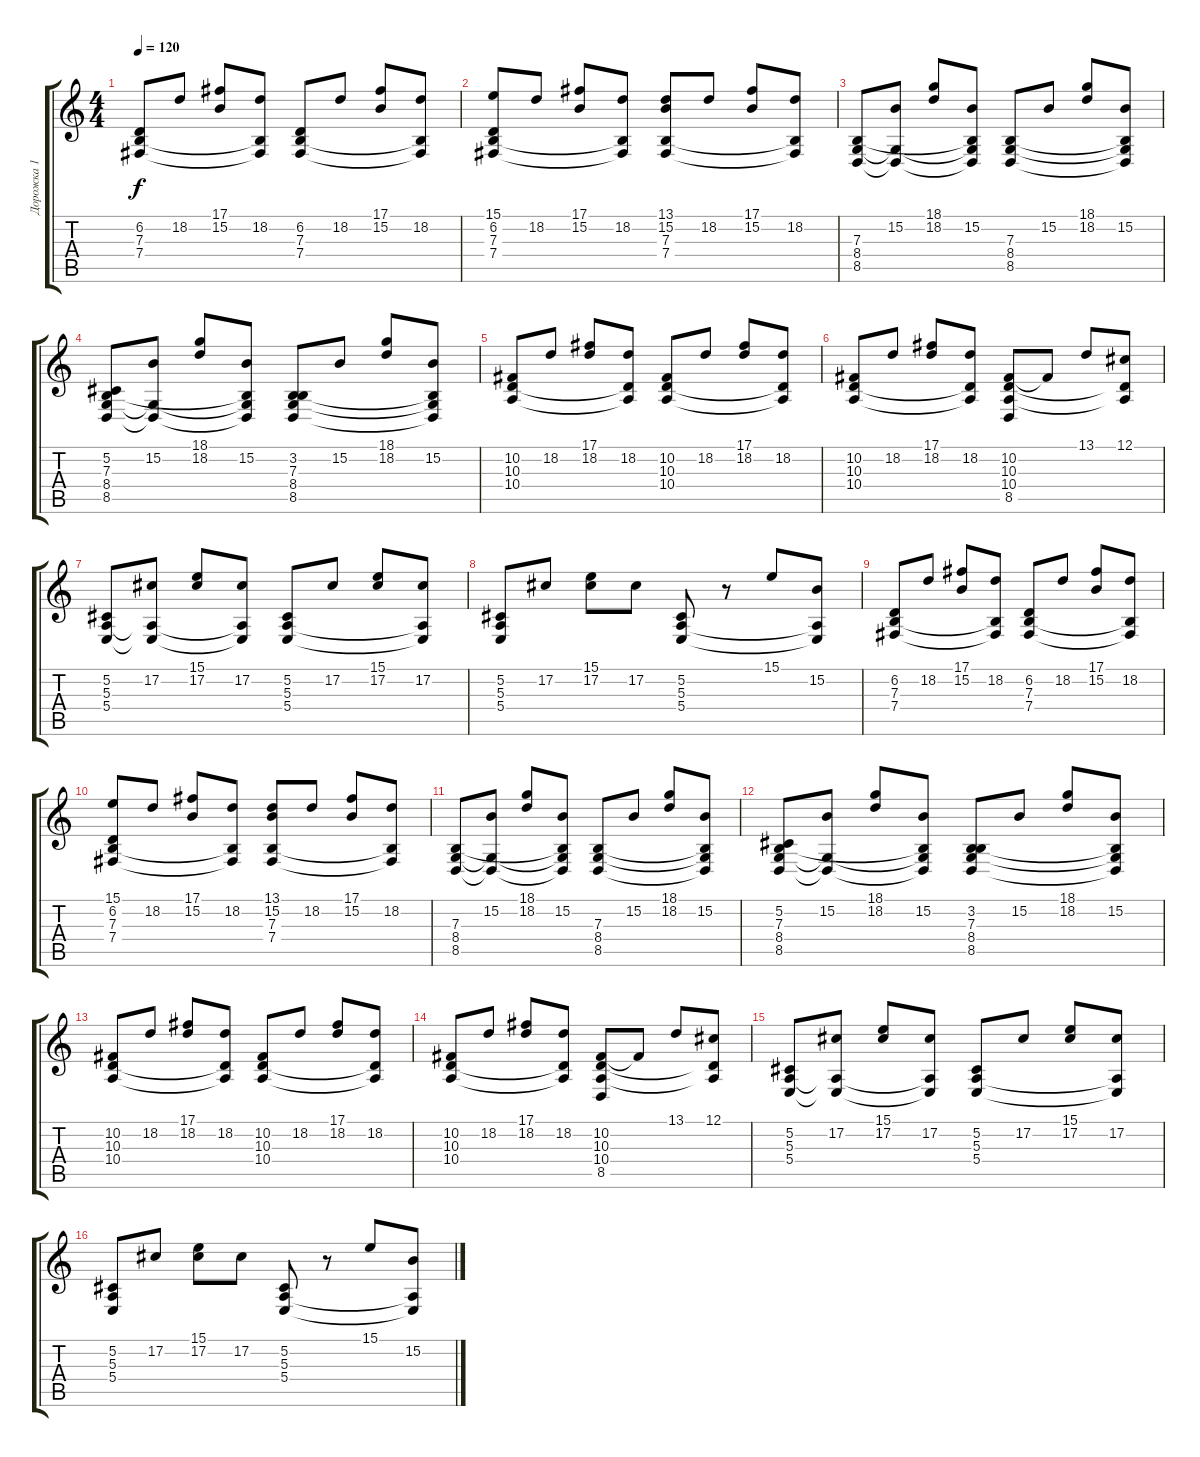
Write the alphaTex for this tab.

\track ("Дорожка 1" "Дорожка 1") {instrument brightacousticpiano}
\staff {score tabs}
\tuning (Db4 Ab3 E3 B2 Gb2 B1) {hide}
\ts (4 4)
\tempo 120
\clef g2
\ks c
(6.2 7.3 7.4).8{dy f} 18.2.8 (17.1 15.2).8 (18.2 7.3{t} 7.4{t}).8 (6.2 7.3 7.4).8 18.2.8 (17.1 15.2).8 (18.2 7.3{t} 7.4{t}).8 |
(15.1 6.2 7.3 7.4).8 18.2.8 (17.1 15.2).8 (18.2 7.3{t} 7.4{t}).8 (13.1 15.2 7.3 7.4).8 18.2.8 (17.1 15.2).8 (18.2 7.3{t} 7.4{t}).8 |
(7.3 8.4 8.5).8 (15.2 8.4{t} 8.5{t}).8 (18.1 18.2).8 (15.2 7.3{t} 8.4{t} 8.5{t}).8 (7.3 8.4 8.5).8 15.2.8 (18.1 18.2).8 (15.2 7.3{t} 8.4{t} 8.5{t}).8 |
(5.2 7.3 8.4 8.5).8 (15.2 8.4{t} 8.5{t}).8 (18.1 18.2).8 (15.2 7.3{t} 8.4{t} 8.5{t}).8 (3.2 7.3 8.4 8.5).8 15.2.8 (18.1 18.2).8 (15.2 7.3{t} 8.4{t} 8.5{t}).8 |
(10.2 10.3 10.4).8 18.2.8 (17.1 18.2).8 (18.2 10.3{t} 10.4{t}).8 (10.2 10.3 10.4).8 18.2.8 (17.1 18.2).8 (18.2 10.3{t} 10.4{t}).8 |
(10.2 10.3 10.4).8 18.2.8 (17.1 18.2).8 (18.2 10.3{t} 10.4{t}).8 (10.2 10.3 10.4 8.5).8 10.2{t}.8 13.1.8 (12.1 10.3{t} 10.4{t}).8 |
(5.2 5.3 5.4).8 (17.2 5.3{t} 5.4{t}).8 (15.1 17.2).8 (17.2 5.3{t} 5.4{t}).8 (5.2 5.3 5.4).8 17.2.8 (15.1 17.2).8 (17.2 5.3{t} 5.4{t}).8 |
(5.2 5.3 5.4).8 17.2.8 (15.1 17.2).8 17.2.8 (5.2 5.3 5.4).8 r.8 15.1.8 (15.2 5.3{t} 5.4{t}).8 |
(6.2 7.3 7.4).8 18.2.8 (17.1 15.2).8 (18.2 7.3{t} 7.4{t}).8 (6.2 7.3 7.4).8 18.2.8 (17.1 15.2).8 (18.2 7.3{t} 7.4{t}).8 |
(15.1 6.2 7.3 7.4).8 18.2.8 (17.1 15.2).8 (18.2 7.3{t} 7.4{t}).8 (13.1 15.2 7.3 7.4).8 18.2.8 (17.1 15.2).8 (18.2 7.3{t} 7.4{t}).8 |
(7.3 8.4 8.5).8 (15.2 8.4{t} 8.5{t}).8 (18.1 18.2).8 (15.2 7.3{t} 8.4{t} 8.5{t}).8 (7.3 8.4 8.5).8 15.2.8 (18.1 18.2).8 (15.2 7.3{t} 8.4{t} 8.5{t}).8 |
(5.2 7.3 8.4 8.5).8 (15.2 8.4{t} 8.5{t}).8 (18.1 18.2).8 (15.2 7.3{t} 8.4{t} 8.5{t}).8 (3.2 7.3 8.4 8.5).8 15.2.8 (18.1 18.2).8 (15.2 7.3{t} 8.4{t} 8.5{t}).8 |
(10.2 10.3 10.4).8 18.2.8 (17.1 18.2).8 (18.2 10.3{t} 10.4{t}).8 (10.2 10.3 10.4).8 18.2.8 (17.1 18.2).8 (18.2 10.3{t} 10.4{t}).8 |
(10.2 10.3 10.4).8 18.2.8 (17.1 18.2).8 (18.2 10.3{t} 10.4{t}).8 (10.2 10.3 10.4 8.5).8 10.2{t}.8 13.1.8 (12.1 10.3{t} 10.4{t}).8 |
(5.2 5.3 5.4).8 (17.2 5.3{t} 5.4{t}).8 (15.1 17.2).8 (17.2 5.3{t} 5.4{t}).8 (5.2 5.3 5.4).8 17.2.8 (15.1 17.2).8 (17.2 5.3{t} 5.4{t}).8 |
(5.2 5.3 5.4).8 17.2.8 (15.1 17.2).8 17.2.8 (5.2 5.3 5.4).8 r.8 15.1.8 (15.2 5.3{t} 5.4{t}).8
